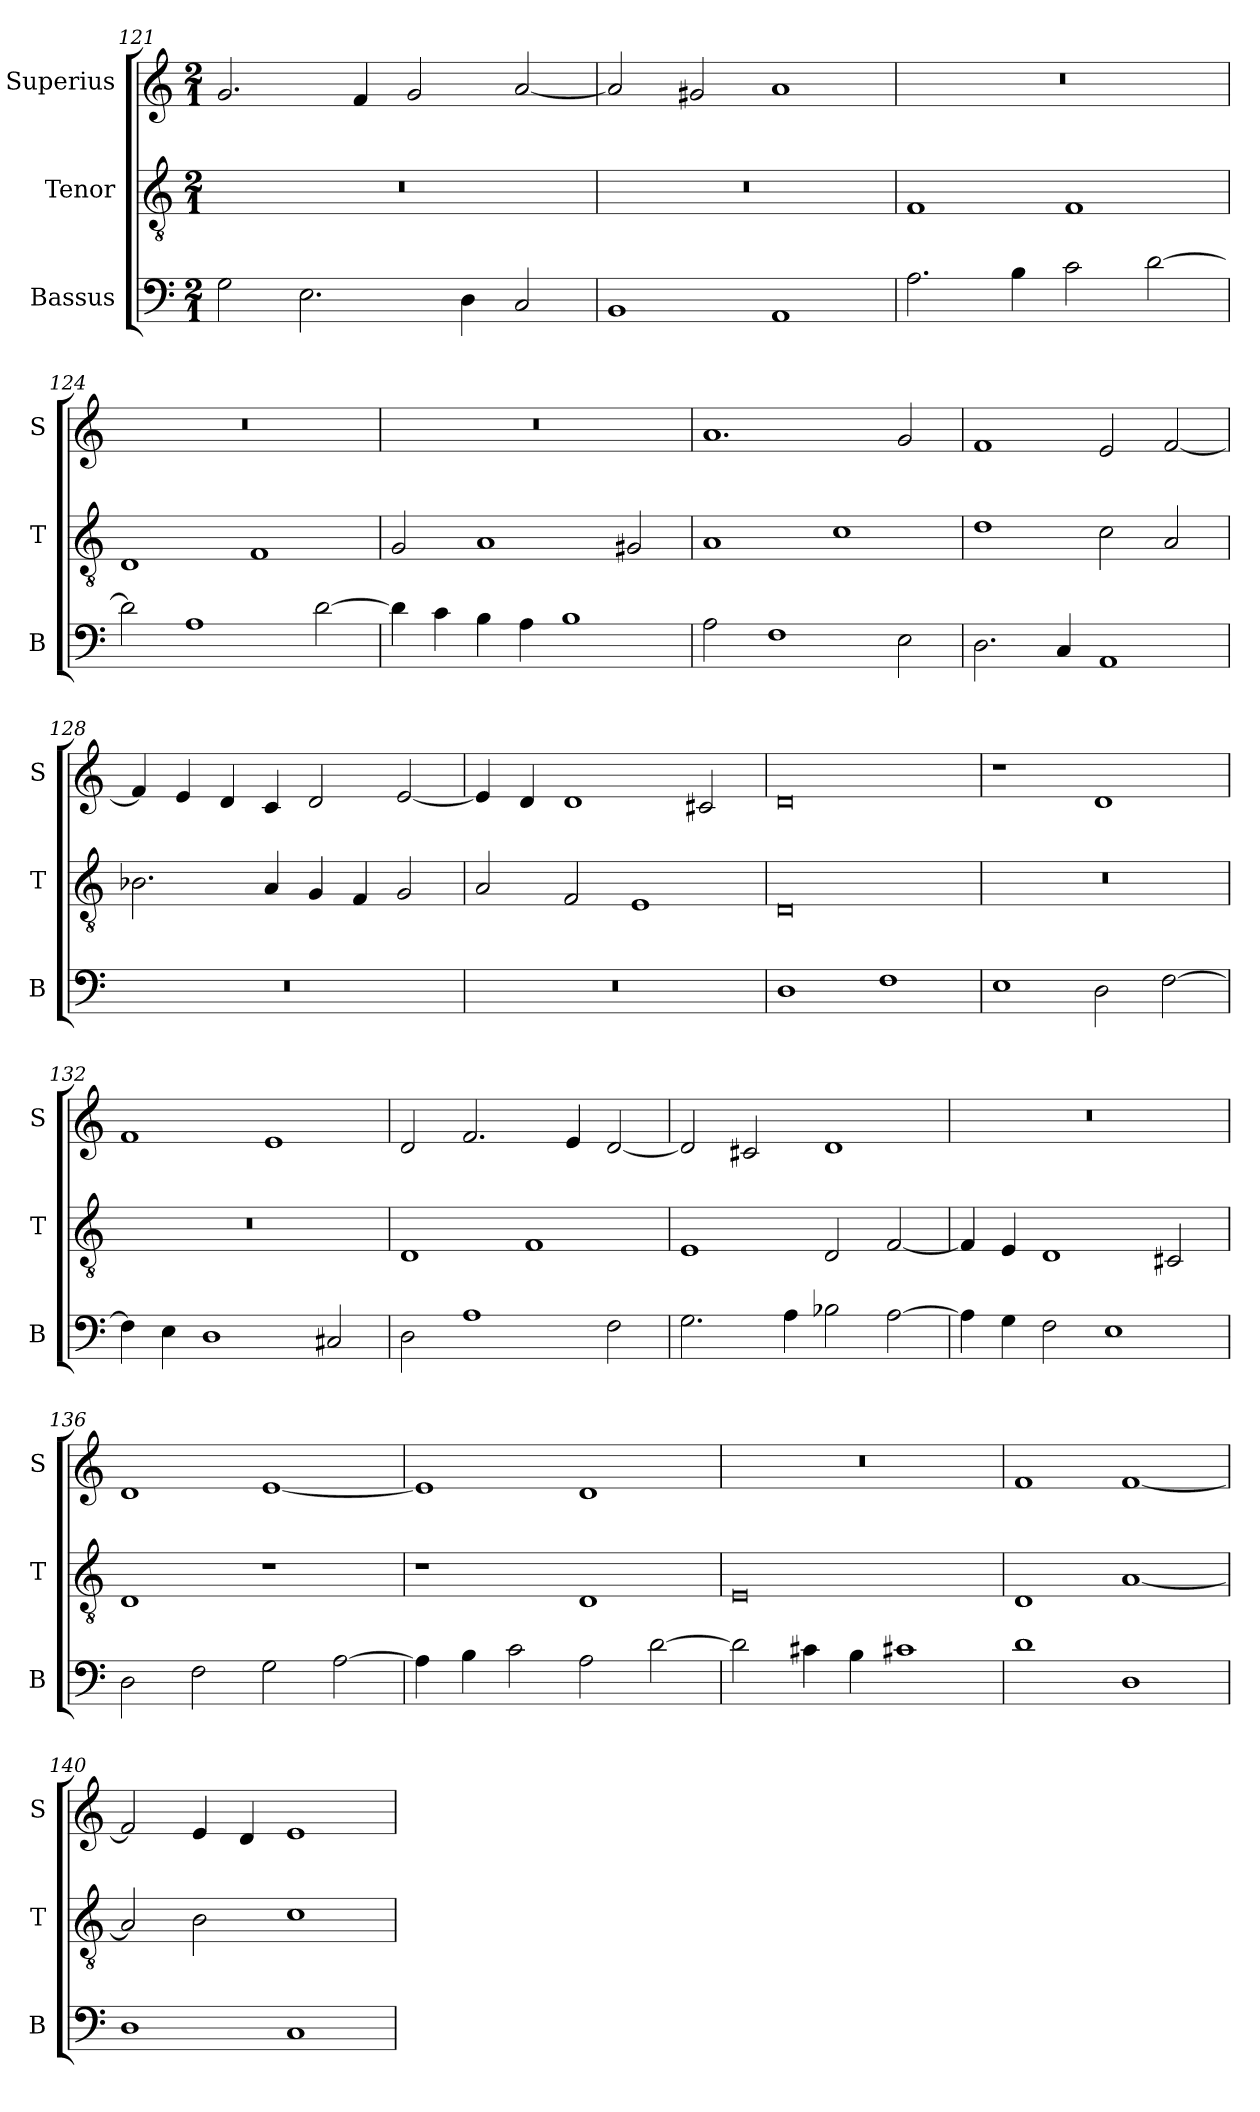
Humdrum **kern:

**kern	**kern	**kern
*part3	*part2	*part1
*staff3	*staff2	*staff1
*I"Bassus	*I"Tenor	*I"Superius
*I'B	*I'T	*I'S
*clefF4	*clefGv2	*clefG2
*k[]	*k[]	*k[]
*M2/1	*M2/1	*M2/1
=121	=121	=121
2G\	0r	2.g/
2.E\	.	.
.	.	4f/
.	.	2g/
4D\	.	.
2C/	.	[2a/
=122	=122	=122
1BB	0r	2a/]
.	.	2g#X/
1AA	.	1a
=123	=123	=123
2.A\	1F	0r
4B\	.	.
2c\	1F	.
[2d\	.	.
=124	=124	=124
2d\]	1D	0r
1A	.	.
.	1F	.
[2d\	.	.
=125	=125	=125
4d\]	2G/	0r
4c\	.	.
4B\	1A	.
4A\	.	.
1B	.	.
.	2G#X/	.
=126	=126	=126
2A\	1A	1.a
1F	.	.
.	1c	.
2E\	.	2g/
=127	=127	=127
2.D\	1d	1f
4C/	.	.
1AA	2c\	2e/
.	2A/	[2f/
=128	=128	=128
0r	2.B-X\	4f/]
.	.	4e/
.	.	4d/
.	4A/	4c/
.	4G/	2d/
.	4F/	.
.	2G/	[2e/
=129	=129	=129
0r	2A/	4e/]
.	.	4d/
.	2F/	1d
.	1E	.
.	.	2c#X/
=130	=130	=130
1D	0D	0d
1F	.	.
=131	=131	=131
1E	0r	1r
2D\	.	1d
[2F\	.	.
=132	=132	=132
4F\]	0r	1f
4E\	.	.
1D	.	.
.	.	1e
2C#X/	.	.
=133	=133	=133
2D\	1D	2d/
1A	.	2.f/
.	1F	.
.	.	4e/
2F\	.	[2d/
=134	=134	=134
2.G\	1E	2d/]
.	.	2c#X/
4A\	.	.
2B-X\	2D/	1d
[2A\	[2F/	.
=135	=135	=135
4A\]	4F/]	0r
4G\	4E/	.
2F\	1D	.
1E	.	.
.	2C#X/	.
=136	=136	=136
2D\	1D	1d
2F\	.	.
2G\	1r	[1e
[2A\	.	.
=137	=137	=137
4A\]	1r	1e]
4B\	.	.
2c\	.	.
2A\	1D	1d
[2d\	.	.
=138	=138	=138
2d\]	0E	0r
4c#X\	.	.
4B\	.	.
1c#X	.	.
=139	=139	=139
1d	1D	1f
1D	[1A	[1f
=140	=140	=140
1D	2A/]	2f/]
.	2B\	4e/
.	.	4d/
1C	1c	1e
=	=	=
*-	*-	*-
